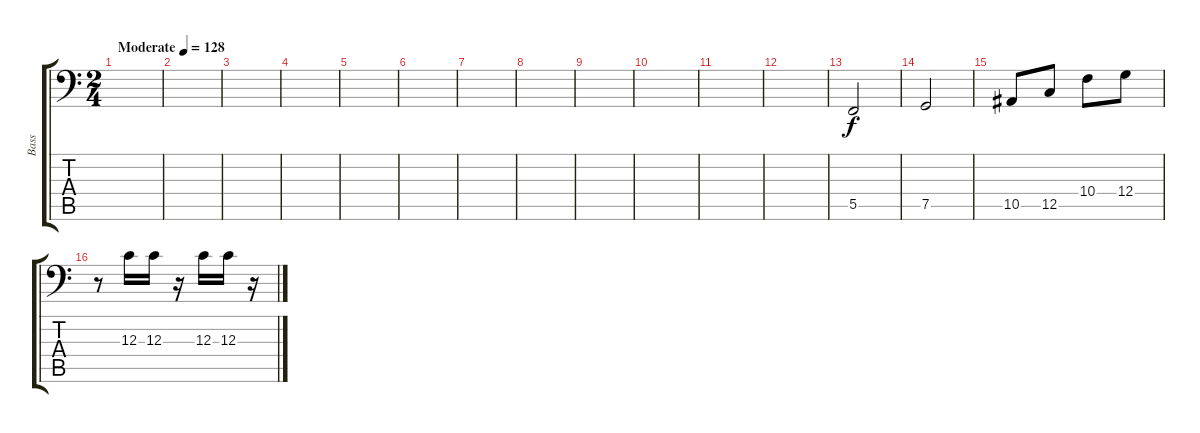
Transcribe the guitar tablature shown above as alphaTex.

\track ("Bass" "Bass") {instrument electricbasspick}
\staff {score tabs}
\tuning (Bb2 F2 C2 G1 C1 A0) {hide}
\ts (2 4)
\tempo (128 "Moderate")
\clef f4
\ks c
|
|
|
|
|
|
|
|
|
|
|
|
5.5.2 |
7.5.2 |
10.5.8 12.5.8 10.4.8 12.4.8 |
r.8 12.3.16 12.3.16 r.16 12.3.16 12.3.16 r.16
